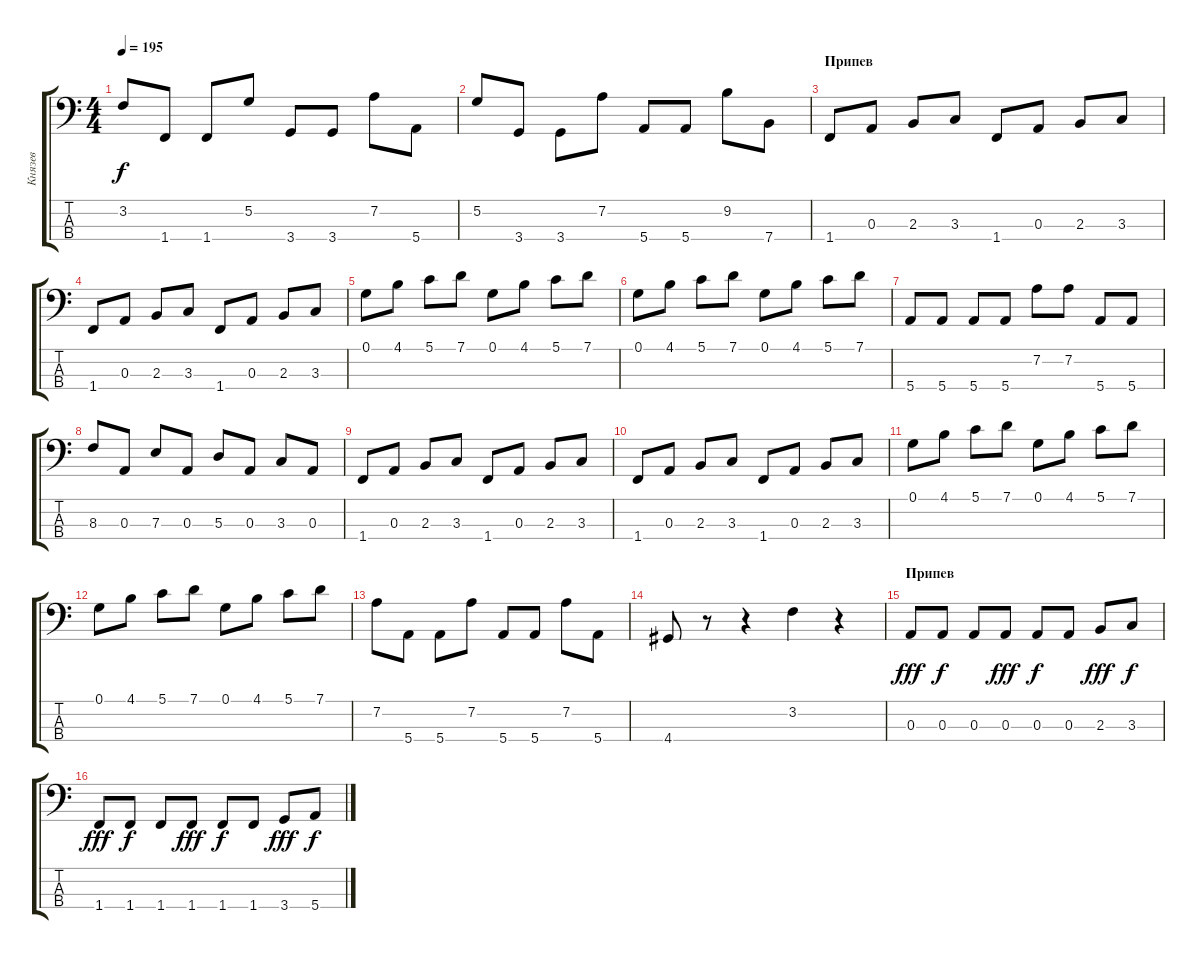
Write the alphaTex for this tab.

\track ("Князев" "Князев") {instrument electricbassfinger}
\staff {score tabs}
\tuning (G2 D2 A1 E1) {hide}
\ts (4 4)
\tempo 195
\clef f4
\ks c
3.2.8{dy f} 1.4.8 1.4.8 5.2.8 3.4.8 3.4.8 7.2.8 5.4.8 |
5.2.8 3.4.8 3.4.8 7.2.8 5.4.8 5.4.8 9.2.8 7.4.8 |
\section ("" "Припев")
1.4.8 0.3.8 2.3.8 3.3.8 1.4.8 0.3.8 2.3.8 3.3.8 |
1.4.8 0.3.8 2.3.8 3.3.8 1.4.8 0.3.8 2.3.8 3.3.8 |
0.1.8 4.1.8 5.1.8 7.1.8 0.1.8 4.1.8 5.1.8 7.1.8 |
0.1.8 4.1.8 5.1.8 7.1.8 0.1.8 4.1.8 5.1.8 7.1.8 |
5.4.8 5.4.8 5.4.8 5.4.8 7.2.8 7.2.8 5.4.8 5.4.8 |
8.3.8 0.3.8 7.3.8 0.3.8 5.3.8 0.3.8 3.3.8 0.3.8 |
1.4.8 0.3.8 2.3.8 3.3.8 1.4.8 0.3.8 2.3.8 3.3.8 |
1.4.8 0.3.8 2.3.8 3.3.8 1.4.8 0.3.8 2.3.8 3.3.8 |
0.1.8 4.1.8 5.1.8 7.1.8 0.1.8 4.1.8 5.1.8 7.1.8 |
0.1.8 4.1.8 5.1.8 7.1.8 0.1.8 4.1.8 5.1.8 7.1.8 |
7.2.8 5.4.8 5.4.8 7.2.8 5.4.8 5.4.8 7.2.8 5.4.8 |
4.4.8 r.8 r.4 3.2.4 r.4 |
\section ("" "Припев")
0.3.8{dy fff} 0.3.8{dy f} 0.3.8 0.3.8{dy fff} 0.3.8{dy f} 0.3.8 2.3.8{dy fff} 3.3.8{dy f} |
1.4.8{dy fff} 1.4.8{dy f} 1.4.8 1.4.8{dy fff} 1.4.8{dy f} 1.4.8 3.4.8{dy fff} 5.4.8{dy f}
